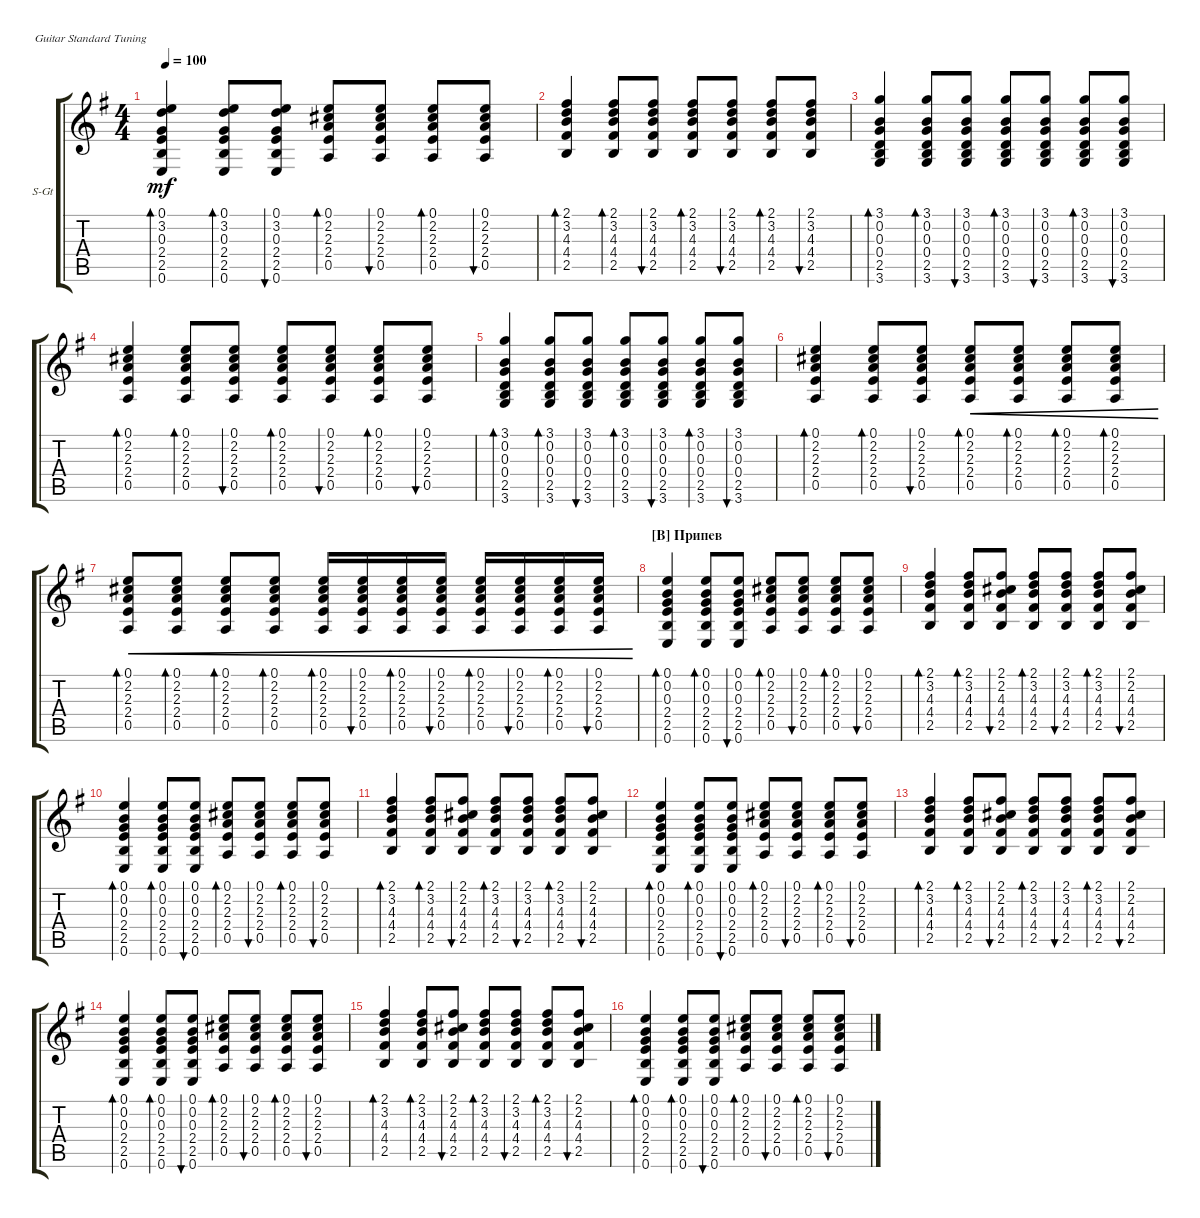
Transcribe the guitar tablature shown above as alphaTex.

\defaultSystemsLayout 4
\bracketExtendMode groupsimilarinstruments
\firstSystemTrackNameOrientation horizontal
\otherSystemsTrackNameOrientation horizontal
\track ("Steel Guitar" "S-Gt") {instrument acousticguitarsteel}
\staff {score tabs}
\tuning (E4 B3 G3 D3 A2 E2)
\ts (4 4)
\tempo 100
\clef g2
\ks eminor
(0.6 2.5 2.4 0.3 3.2 0.1).4{bd 30 dy mf} (0.6 2.5 2.4 0.3 3.2 0.1).8{bd 30} (0.6 2.5 2.4 0.3 3.2 0.1).8{bu 30} (0.5 2.4 2.3 2.2 0.1).8{bd 30} (0.5 2.4 2.3 2.2 0.1).8{bu 30} (0.5 2.4 2.3 2.2 0.1).8{bd 30} (0.5 2.4 2.3 2.2 0.1).8{bu 30} |
(2.5 4.4 4.3 3.2 2.1).4{bd 30} (2.5 4.4 4.3 3.2 2.1).8{bd 30} (2.5 4.4 4.3 3.2 2.1).8{bu 30} (2.5 4.4 4.3 3.2 2.1).8{bd 30} (2.5 4.4 4.3 3.2 2.1).8{bu 30} (2.5 4.4 4.3 3.2 2.1).8{bd 30} (2.5 4.4 4.3 3.2 2.1).8{bu 30} |
(3.6 2.5 0.4 0.3 0.2 3.1).4{bd 30} (3.6 2.5 0.4 0.3 0.2 3.1).8{bd 30} (3.6 2.5 0.4 0.3 0.2 3.1).8{bu 30} (2.5 0.4 0.3 0.2 3.1 3.6).8{bd 30} (2.5 0.4 0.3 0.2 3.1 3.6).8{bu 30} (2.5 0.4 0.3 0.2 3.1 3.6).8{bd 30} (2.5 0.4 0.3 0.2 3.1 3.6).8{bu 30} |
(0.5 2.4 2.3 2.2 0.1).4{bd 30} (0.5 2.4 2.3 2.2 0.1).8{bd 30} (0.5 2.4 2.3 2.2 0.1).8{bu 30} (0.5 2.4 2.3 2.2 0.1).8{bd 30} (0.5 2.4 2.3 2.2 0.1).8{bu 30} (0.5 2.4 2.3 2.2 0.1).8{bd 30} (0.5 2.4 2.3 2.2 0.1).8{bu 30} |
(3.6 2.5 0.4 0.3 0.2 3.1).4{bd 30} (3.6 2.5 0.4 0.3 0.2 3.1).8{bd 30} (3.6 2.5 0.4 0.3 0.2 3.1).8{bu 30} (2.5 0.4 0.3 0.2 3.1 3.6).8{bd 30} (2.5 0.4 0.3 0.2 3.1 3.6).8{bu 30} (2.5 0.4 0.3 0.2 3.1 3.6).8{bd 30} (2.5 0.4 0.3 0.2 3.1 3.6).8{bu 30} |
(0.5 2.4 2.3 2.2 0.1).4{bd 30} (0.5 2.4 2.3 2.2 0.1).8{bd 30} (0.5 2.4 2.3 2.2 0.1).8{bu 30} (0.5 2.4 2.3 2.2 0.1).8{bd 30 cre} (0.5 2.4 2.3 2.2 0.1).8{bd 30 cre} (0.5 2.4 2.3 2.2 0.1).8{bd 30 cre} (0.5 2.4 2.3 2.2 0.1).8{bd 30 cre} |
(0.5 2.4 2.3 2.2 0.1).8{bd 30 cre} (0.5 2.4 2.3 2.2 0.1).8{bd 30 cre} (0.5 2.4 2.3 2.2 0.1).8{bd 30 cre} (0.5 2.4 2.3 2.2 0.1).8{bd 30 cre} (0.5 2.4 2.3 2.2 0.1).16{bd 30 cre} (0.5 2.4 2.3 2.2 0.1).16{bu 30 cre} (0.5 2.4 2.3 2.2 0.1).16{bd 30 cre} (0.5 2.4 2.3 2.2 0.1).16{bu 30 cre} (0.5 2.4 2.3 2.2 0.1).16{bd 30 cre} (0.5 2.4 2.3 2.2 0.1).16{bu 30 cre} (0.5 2.4 2.3 2.2 0.1).16{bd 30 cre} (0.5 2.4 2.3 2.2 0.1).16{bu 30 cre} |
\section ("B" "Припев")
(0.6 2.5 2.4 0.3 0.2 0.1).4{bd 30} (0.6 2.5 2.4 0.3 0.2 0.1).8{bd 30} (0.6 2.5 2.4 0.3 0.2 0.1).8{bu 30} (0.5 2.4 2.3 2.2 0.1).8{bd 30} (0.5 2.4 2.3 2.2 0.1).8{bu 30} (0.5 2.4 2.3 2.2 0.1).8{bd 30} (0.5 2.4 2.3 2.2 0.1).8{bu 30} |
(2.5 4.4 4.3 3.2 2.1).4{bd 30} (2.5 4.4 4.3 3.2 2.1).8{bd 30} (2.5 4.4 4.3 2.2 2.1).8{bu 30} (2.5 4.4 4.3 3.2 2.1).8{bd 30} (2.5 4.4 4.3 3.2 2.1).8{bu 30} (2.5 4.4 4.3 3.2 2.1).8{bd 30} (2.5 4.4 4.3 2.2 2.1).8{bu 30} |
(0.6 2.5 2.4 0.3 0.2 0.1).4{bd 30} (0.6 2.5 2.4 0.3 0.2 0.1).8{bd 30} (0.6 2.5 2.4 0.3 0.2 0.1).8{bu 30} (0.5 2.4 2.3 2.2 0.1).8{bd 30} (0.5 2.4 2.3 2.2 0.1).8{bu 30} (0.5 2.4 2.3 2.2 0.1).8{bd 30} (0.5 2.4 2.3 2.2 0.1).8{bu 30} |
(2.5 4.4 4.3 3.2 2.1).4{bd 30} (2.5 4.4 4.3 3.2 2.1).8{bd 30} (2.5 4.4 4.3 2.2 2.1).8{bu 30} (2.5 4.4 4.3 3.2 2.1).8{bd 30} (2.5 4.4 4.3 3.2 2.1).8{bu 30} (2.5 4.4 4.3 3.2 2.1).8{bd 30} (2.5 4.4 4.3 2.2 2.1).8{bu 30} |
(0.6 2.5 2.4 0.3 0.2 0.1).4{bd 30} (0.6 2.5 2.4 0.3 0.2 0.1).8{bd 30} (0.6 2.5 2.4 0.3 0.2 0.1).8{bu 30} (0.5 2.4 2.3 2.2 0.1).8{bd 30} (0.5 2.4 2.3 2.2 0.1).8{bu 30} (0.5 2.4 2.3 2.2 0.1).8{bd 30} (0.5 2.4 2.3 2.2 0.1).8{bu 30} |
(2.5 4.4 4.3 3.2 2.1).4{bd 30} (2.5 4.4 4.3 3.2 2.1).8{bd 30} (2.5 4.4 4.3 2.2 2.1).8{bu 30} (2.5 4.4 4.3 3.2 2.1).8{bd 30} (2.5 4.4 4.3 3.2 2.1).8{bu 30} (2.5 4.4 4.3 3.2 2.1).8{bd 30} (2.5 4.4 4.3 2.2 2.1).8{bu 30} |
(0.6 2.5 2.4 0.3 0.2 0.1).4{bd 30} (0.6 2.5 2.4 0.3 0.2 0.1).8{bd 30} (0.6 2.5 2.4 0.3 0.2 0.1).8{bu 30} (0.5 2.4 2.3 2.2 0.1).8{bd 30} (0.5 2.4 2.3 2.2 0.1).8{bu 30} (0.5 2.4 2.3 2.2 0.1).8{bd 30} (0.5 2.4 2.3 2.2 0.1).8{bu 30} |
(2.5 4.4 4.3 3.2 2.1).4{bd 30} (2.5 4.4 4.3 3.2 2.1).8{bd 30} (2.5 4.4 4.3 2.2 2.1).8{bu 30} (2.5 4.4 4.3 3.2 2.1).8{bd 30} (2.5 4.4 4.3 3.2 2.1).8{bu 30} (2.5 4.4 4.3 3.2 2.1).8{bd 30} (2.5 4.4 4.3 2.2 2.1).8{bu 30} |
(0.6 2.5 2.4 0.3 0.2 0.1).4{bd 30} (0.6 2.5 2.4 0.3 0.2 0.1).8{bd 30} (0.6 2.5 2.4 0.3 0.2 0.1).8{bu 30} (0.5 2.4 2.3 2.2 0.1).8{bd 30} (0.5 2.4 2.3 2.2 0.1).8{bu 30} (0.5 2.4 2.3 2.2 0.1).8{bd 30} (0.5 2.4 2.3 2.2 0.1).8{bu 30}
